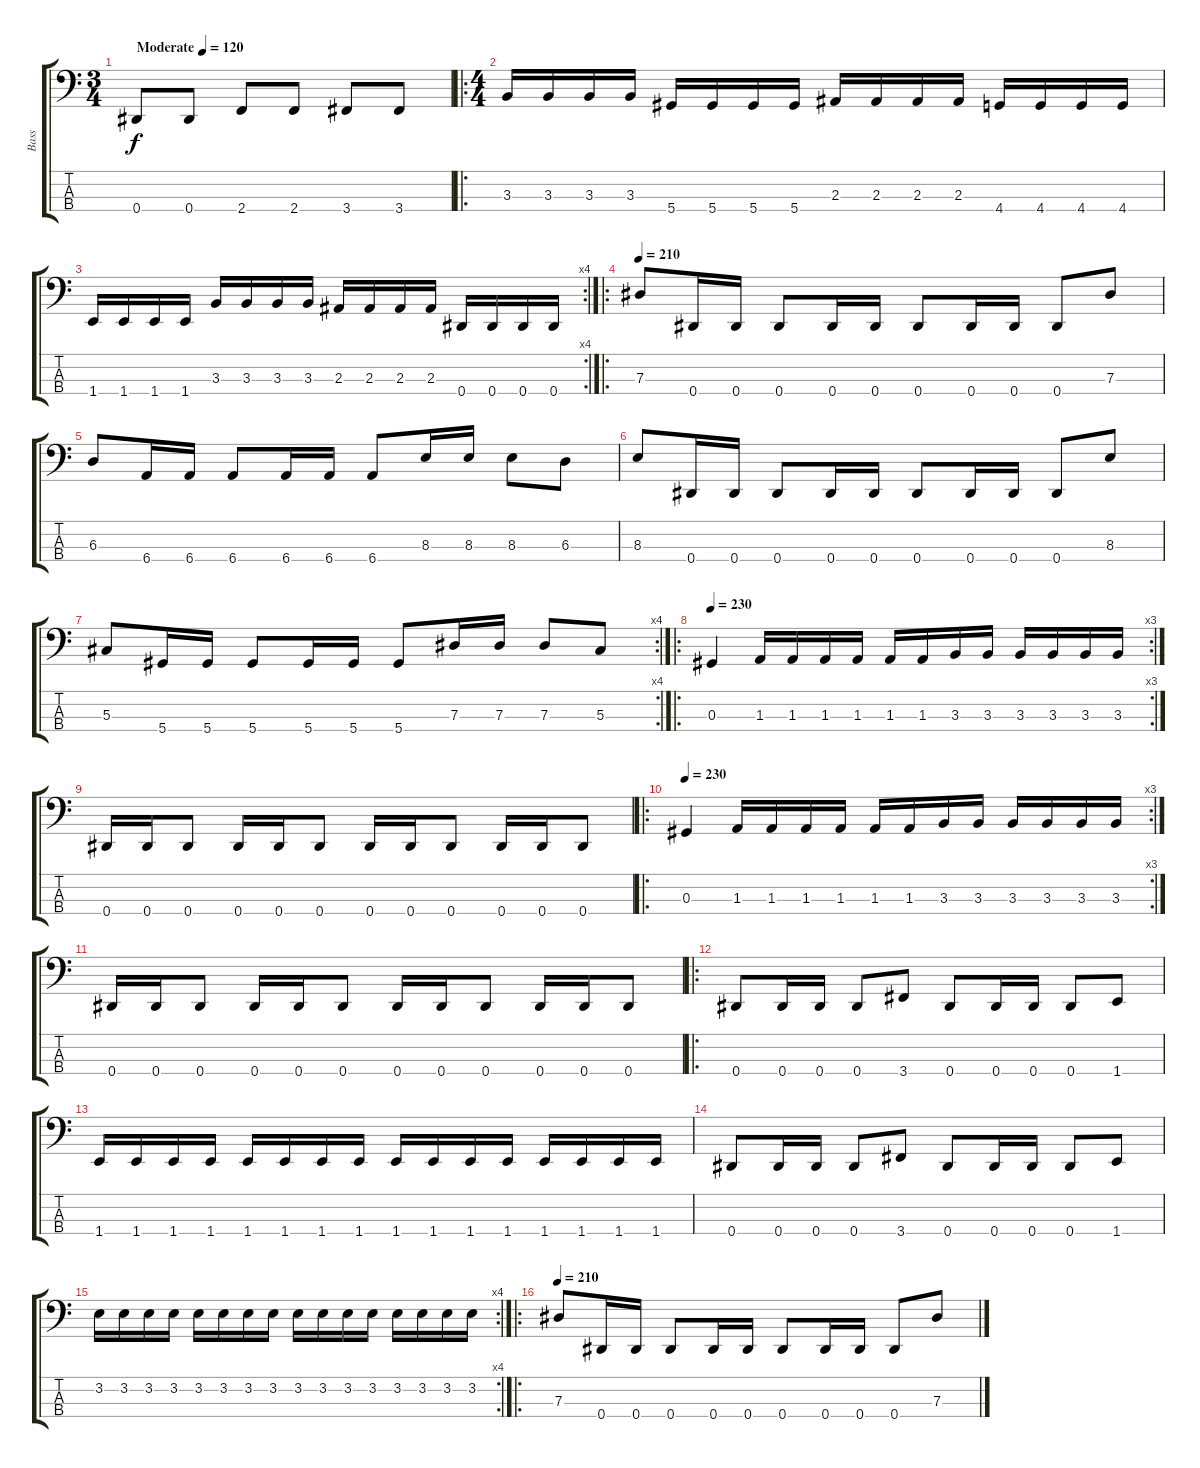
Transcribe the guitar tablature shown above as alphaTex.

\track ("Bass" "Bass") {instrument electricbasspick}
\staff {score tabs}
\tuning (Gb2 Db2 Ab1 Eb1) {hide}
\ts (3 4)
\tempo (120 "Moderate")
\tempo 170
\tempo (120 "Moderate")
\clef f4
\ks c
0.4.8{dy f instrument electricbasspick} 0.4.8 2.4.8 2.4.8 3.4.8 3.4.8 |
\ro
\ts (4 4)
3.3.16 3.3.16 3.3.16 3.3.16 5.4.16 5.4.16 5.4.16 5.4.16 2.3.16 2.3.16 2.3.16 2.3.16 4.4.16 4.4.16 4.4.16 4.4.16 |
\rc 4
1.4.16 1.4.16 1.4.16 1.4.16 3.3.16 3.3.16 3.3.16 3.3.16 2.3.16 2.3.16 2.3.16 2.3.16 0.4.16 0.4.16 0.4.16 0.4.16 |
\ro
\tempo 210
7.3.8 0.4.16 0.4.16 0.4.8 0.4.16 0.4.16 0.4.8 0.4.16 0.4.16 0.4.8 7.3.8 |
6.3.8 6.4.16 6.4.16 6.4.8 6.4.16 6.4.16 6.4.8 8.3.16 8.3.16 8.3.8 6.3.8 |
8.3.8 0.4.16 0.4.16 0.4.8 0.4.16 0.4.16 0.4.8 0.4.16 0.4.16 0.4.8 8.3.8 |
\rc 4
5.3.8 5.4.16 5.4.16 5.4.8 5.4.16 5.4.16 5.4.8 7.3.16 7.3.16 7.3.8 5.3.8 |
\ro
\rc 3
\tempo 230
0.3.4 1.3.16 1.3.16 1.3.16 1.3.16 1.3.16 1.3.16 3.3.16 3.3.16 3.3.16 3.3.16 3.3.16 3.3.16 |
0.4.16 0.4.16 0.4.8 0.4.16 0.4.16 0.4.8 0.4.16 0.4.16 0.4.8 0.4.16 0.4.16 0.4.8 |
\ro
\rc 3
\tempo 230
0.3.4 1.3.16 1.3.16 1.3.16 1.3.16 1.3.16 1.3.16 3.3.16 3.3.16 3.3.16 3.3.16 3.3.16 3.3.16 |
0.4.16 0.4.16 0.4.8 0.4.16 0.4.16 0.4.8 0.4.16 0.4.16 0.4.8 0.4.16 0.4.16 0.4.8 |
\ro
0.4.8 0.4.16 0.4.16 0.4.8 3.4.8 0.4.8 0.4.16 0.4.16 0.4.8 1.4.8 |
1.4.16 1.4.16 1.4.16 1.4.16 1.4.16 1.4.16 1.4.16 1.4.16 1.4.16 1.4.16 1.4.16 1.4.16 1.4.16 1.4.16 1.4.16 1.4.16 |
0.4.8 0.4.16 0.4.16 0.4.8 3.4.8 0.4.8 0.4.16 0.4.16 0.4.8 1.4.8 |
\rc 4
3.2.16 3.2.16 3.2.16 3.2.16 3.2.16 3.2.16 3.2.16 3.2.16 3.2.16 3.2.16 3.2.16 3.2.16 3.2.16 3.2.16 3.2.16 3.2.16 |
\ro
\tempo 210
7.3.8 0.4.16 0.4.16 0.4.8 0.4.16 0.4.16 0.4.8 0.4.16 0.4.16 0.4.8 7.3.8
